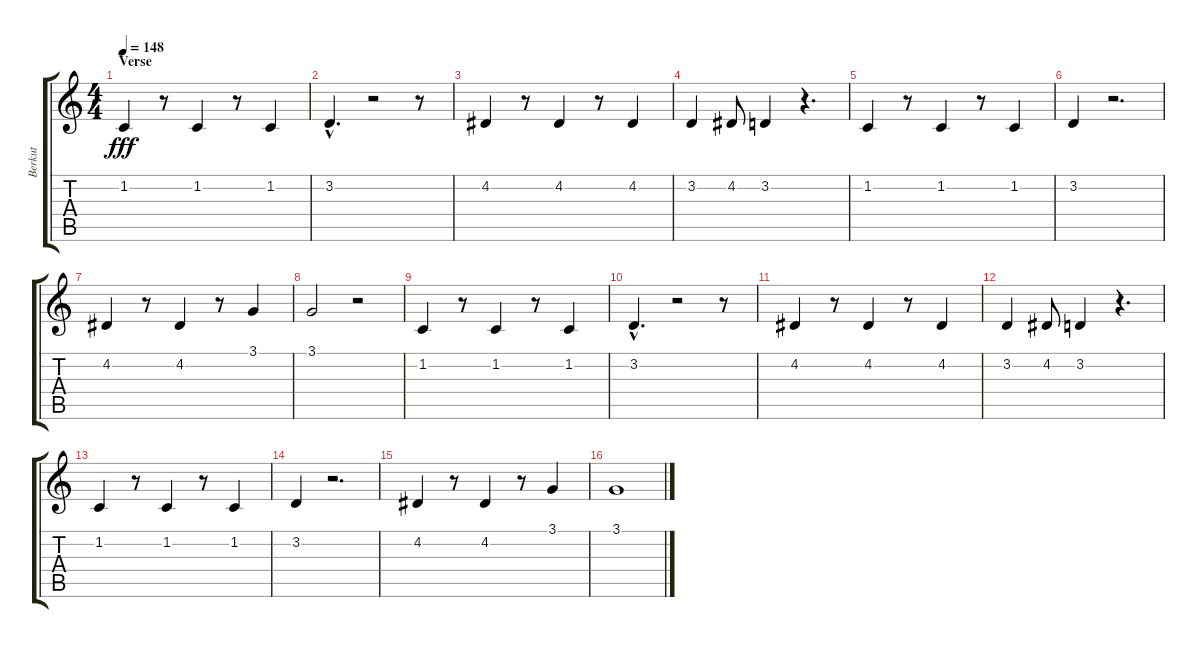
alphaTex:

\track ("Berkut" "Berkut") {instrument cello}
\staff {score tabs}
\tuning (E4 B3 G3 D3 A2 E2) {hide}
\ts (4 4)
\section ("" "Verse ")
\tempo 148
\clef g2
\ks c
1.2.4{dy fff} r.8 1.2.4 r.8 1.2.4 |
3.2{hac}.4{d} r.2 r.8 |
4.2.4 r.8 4.2.4 r.8 4.2.4 |
3.2.4 4.2.8 3.2.4 r.4{d} |
1.2.4 r.8 1.2.4 r.8 1.2.4 |
3.2.4 r.2{d} |
4.2.4 r.8 4.2.4 r.8 3.1.4 |
3.1.2 r.2 |
1.2.4 r.8 1.2.4 r.8 1.2.4 |
3.2{hac}.4{d} r.2 r.8 |
4.2.4 r.8 4.2.4 r.8 4.2.4 |
3.2.4 4.2.8 3.2.4 r.4{d} |
1.2.4 r.8 1.2.4 r.8 1.2.4 |
3.2.4 r.2{d} |
4.2.4 r.8 4.2.4 r.8 3.1.4 |
3.1.1
